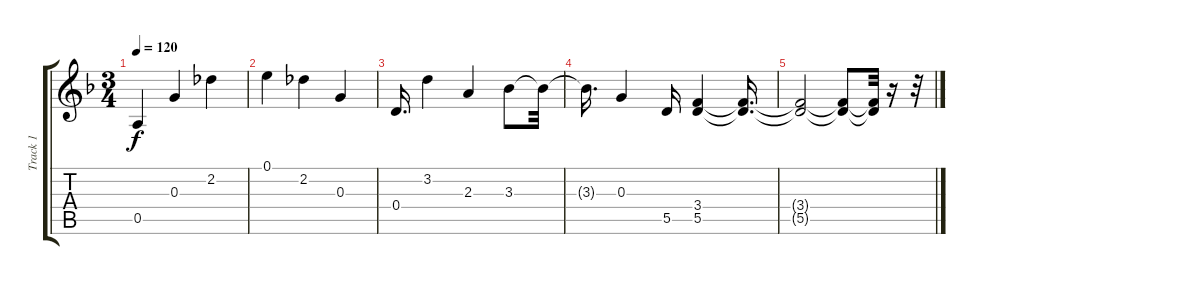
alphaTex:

\track ("Track 1" "Track 1") {instrument acousticguitarnylon}
\staff {score tabs}
\tuning (E4 B3 G3 D3 A2 E2) {hide}
\ts (3 4)
\tempo 120
\clef g2
\ks dminor
0.5.4{dy f} 0.3.4 2.2.4 |
0.1.4 2.2.4 0.3.4 |
0.4.16{d} 3.2.4 2.3.4 3.3.8 3.3{t}.32 |
3.3{t}.16{d} 0.3.4 5.5.16 (3.4 5.5).4 (3.4{t} 5.5{t}).16{d} |
(3.4{t} 5.5{t}).2 (3.4{t} 5.5{t}).8 (3.4{t} 5.5{t}).32 r.16 r.32
